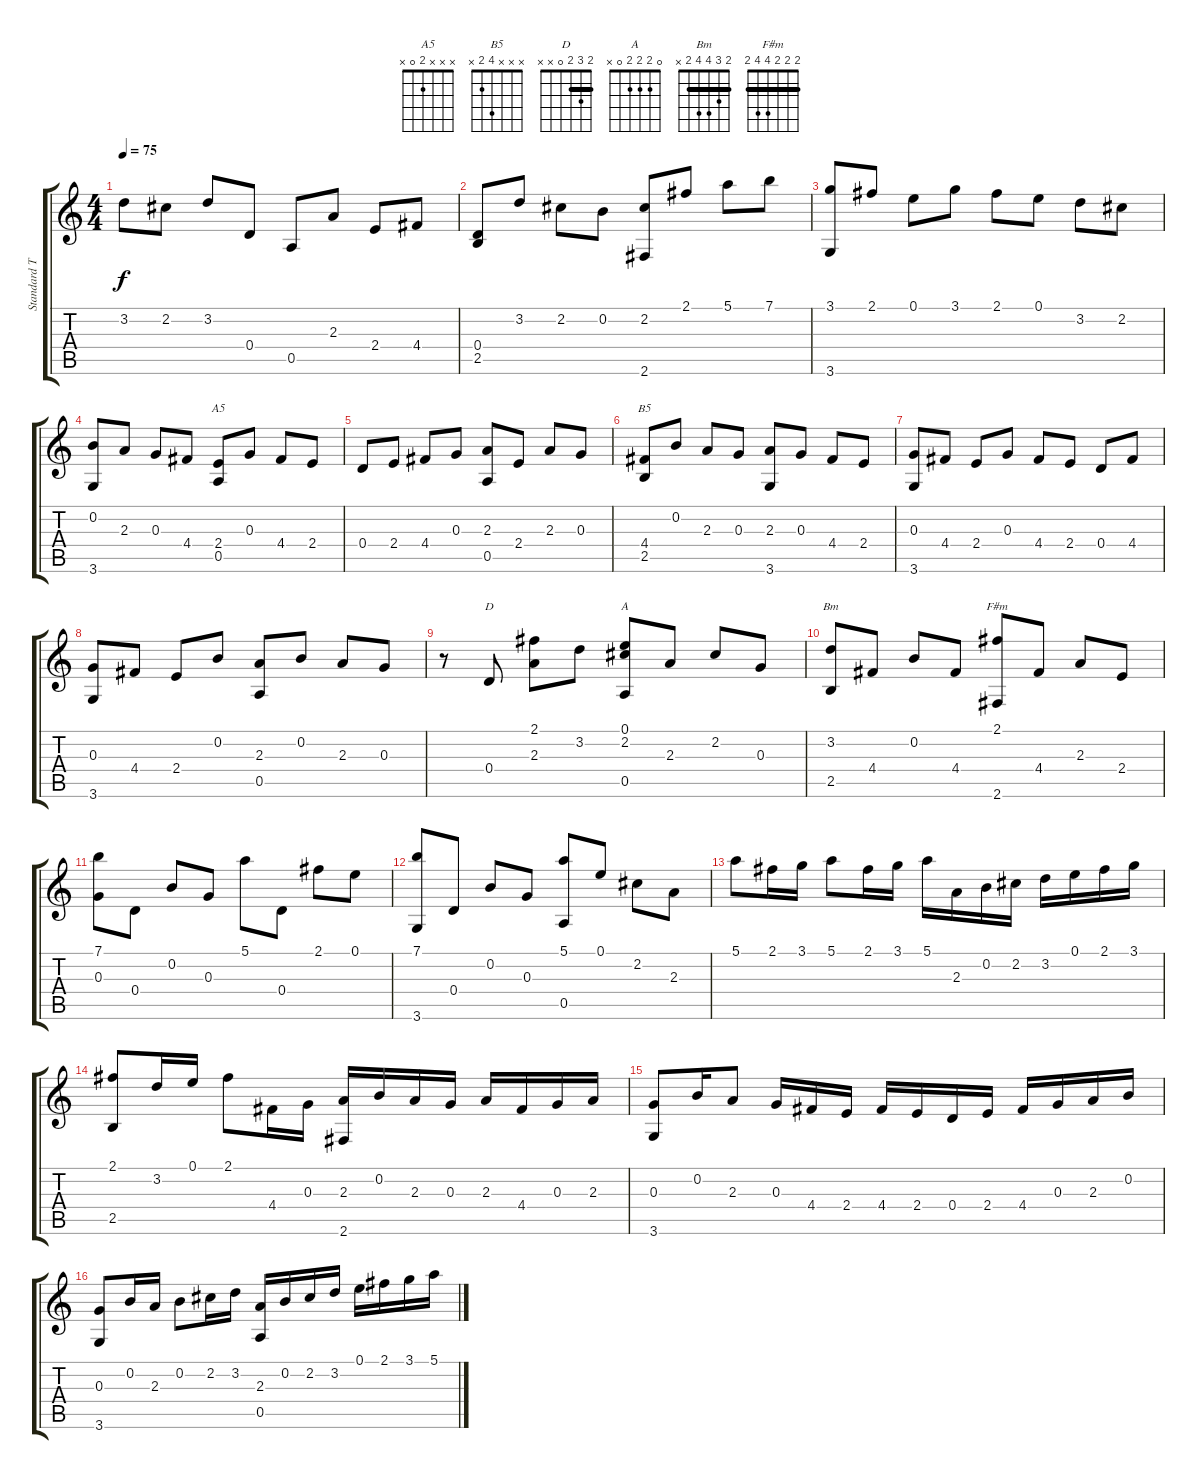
\track ("Standard T." "Standard T") {instrument acousticguitarnylon}
\staff {score tabs}
\tuning (E4 B3 G3 D3 A2 E2) {hide}
\chord ("A5" x x x 2 0 x)
\chord ("B5" x x x 4 2 x)
\chord ("D" 2 3 2 0 x x) {barre 2}
\chord ("A" 0 2 2 2 0 x)
\chord ("Bm" 2 3 4 4 2 x) {barre 2}
\chord ("F#m" 2 2 2 4 4 2) {barre 2}
\ts (4 4)
\tempo 75
\clef g2
\ks c
3.2.8{dy f} 2.2.8 3.2.8 0.4.8 0.5.8 2.3.8 2.4.8 4.4.8 |
(0.4 2.5).8 3.2.8 2.2.8 0.2.8 (2.2 2.6).8 2.1.8 5.1.8 7.1.8 |
(3.1 3.6).8 2.1.8 0.1.8 3.1.8 2.1.8 0.1.8 3.2.8 2.2.8 |
(0.2 3.6).8 2.3.8 0.3.8 4.4.8 (2.4 0.5).8{ch "A5"} 0.3.8 4.4.8 2.4.8 |
0.4.8 2.4.8 4.4.8 0.3.8 (2.3 0.5).8 2.4.8 2.3.8 0.3.8 |
(4.4 2.5).8{ch "B5"} 0.2.8 2.3.8 0.3.8 (2.3 3.6).8 0.3.8 4.4.8 2.4.8 |
(0.3 3.6).8 4.4.8 2.4.8 0.3.8 4.4.8 2.4.8 0.4.8 4.4.8 |
(0.3 3.6).8 4.4.8 2.4.8 0.2.8 (2.3 0.5).8 0.2.8 2.3.8 0.3.8 |
r.8 0.4.8{ch "D"} (2.1 2.3).8 3.2.8 (0.1 2.2 0.5).8{ch "A"} 2.3.8 2.2.8 0.3.8 |
(3.2 2.5).8{ch "Bm"} 4.4.8 0.2.8 4.4.8 (2.1 2.6).8{ch "F#m"} 4.4.8 2.3.8 2.4.8 |
(7.1 0.3).8 0.4.8 0.2.8 0.3.8 5.1.8 0.4.8 2.1.8 0.1.8 |
(7.1 3.6).8 0.4.8 0.2.8 0.3.8 (5.1 0.5).8 0.1.8 2.2.8 2.3.8 |
5.1.8 2.1.16 3.1.16 5.1.8 2.1.16 3.1.16 5.1.16 2.3.16 0.2.16 2.2.16 3.2.16 0.1.16 2.1.16 3.1.16 |
(2.1 2.5).8 3.2.16 0.1.16 2.1.8 4.4.16 0.3.16 (2.3 2.6).16 0.2.16 2.3.16 0.3.16 2.3.16 4.4.16 0.3.16 2.3.16 |
(0.3 3.6).8 0.2.16 2.3.8 0.3.16 4.4.16 2.4.16 4.4.16 2.4.16 0.4.16 2.4.16 4.4.16 0.3.16 2.3.16 0.2.16 |
(0.3 3.6).8 0.2.16 2.3.16 0.2.8 2.2.16 3.2.16 (2.3 0.5).16 0.2.16 2.2.16 3.2.16 0.1.16 2.1.16 3.1.16 5.1.16
